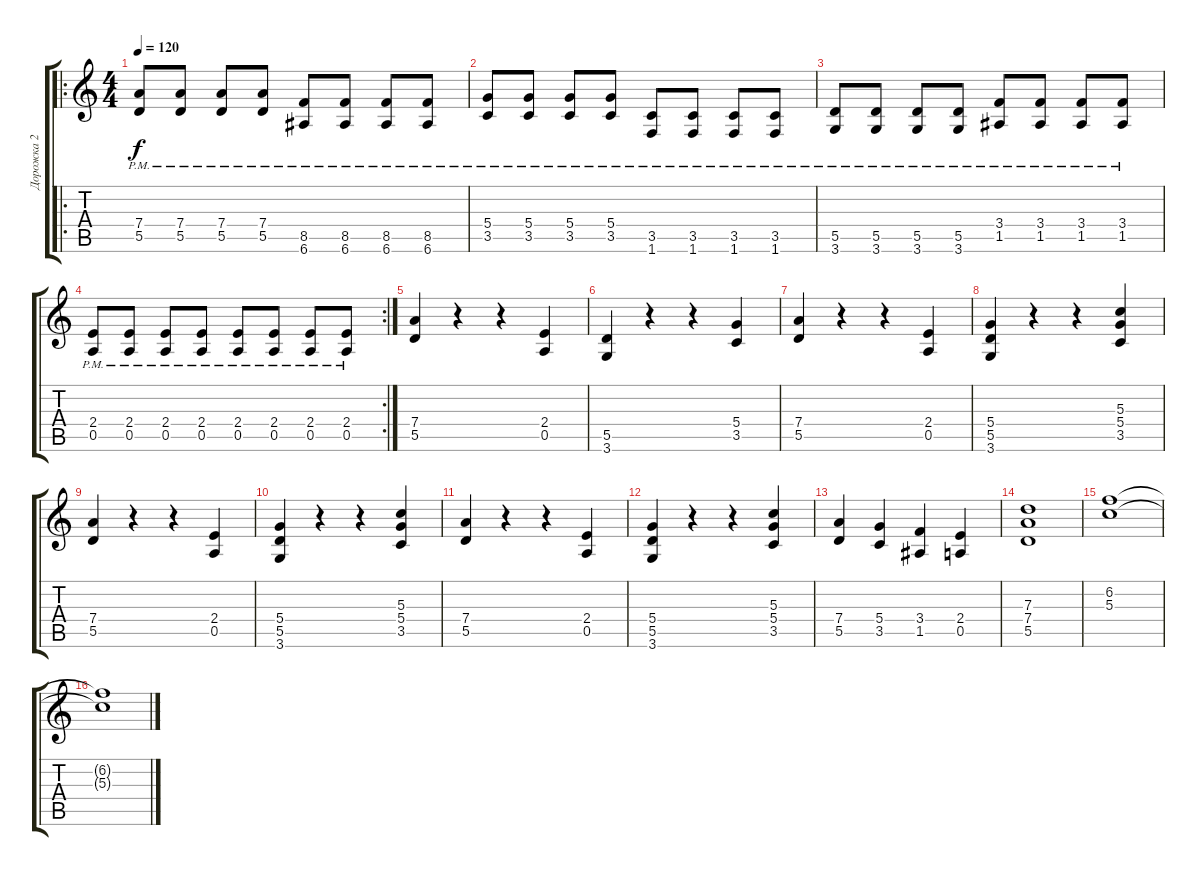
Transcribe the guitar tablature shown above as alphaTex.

\track ("Дорожка 2" "Дорожка 2") {instrument distortionguitar}
\staff {score tabs}
\tuning (E4 B3 G3 D3 A2 E2) {hide}
\ro
\ts (4 4)
\tempo 120
\clef g2
\ks c
(7.4{pm} 5.5{pm}).8{dy f} (7.4{pm} 5.5{pm}).8 (7.4{pm} 5.5{pm}).8 (7.4{pm} 5.5{pm}).8 (8.5{pm} 6.6{pm}).8 (8.5{pm} 6.6{pm}).8 (8.5{pm} 6.6{pm}).8 (8.5{pm} 6.6{pm}).8 |
(5.4{pm} 3.5{pm}).8 (5.4{pm} 3.5{pm}).8 (5.4{pm} 3.5{pm}).8 (5.4{pm} 3.5{pm}).8 (3.5{pm} 1.6{pm}).8 (3.5{pm} 1.6{pm}).8 (3.5{pm} 1.6{pm}).8 (3.5{pm} 1.6{pm}).8 |
(5.5{pm} 3.6{pm}).8 (5.5{pm} 3.6{pm}).8 (5.5{pm} 3.6{pm}).8 (5.5{pm} 3.6{pm}).8 (3.4{pm} 1.5{pm}).8 (3.4{pm} 1.5{pm}).8 (3.4{pm} 1.5{pm}).8 (3.4{pm} 1.5{pm}).8 |
\rc 2
(2.4{pm} 0.5{pm}).8 (2.4{pm} 0.5{pm}).8 (2.4{pm} 0.5{pm}).8 (2.4{pm} 0.5{pm}).8 (2.4{pm} 0.5{pm}).8 (2.4{pm} 0.5{pm}).8 (2.4{pm} 0.5{pm}).8 (2.4{pm} 0.5{pm}).8 |
(7.4 5.5).4 r.4 r.4 (2.4 0.5).4 |
(5.5 3.6).4 r.4 r.4 (5.4 3.5).4 |
(7.4 5.5).4 r.4 r.4 (2.4 0.5).4 |
(5.4 5.5 3.6).4 r.4 r.4 (5.3 5.4 3.5).4 |
(7.4 5.5).4 r.4 r.4 (2.4 0.5).4 |
(5.4 5.5 3.6).4 r.4 r.4 (5.3 5.4 3.5).4 |
(7.4 5.5).4 r.4 r.4 (2.4 0.5).4 |
(5.4 5.5 3.6).4 r.4 r.4 (5.3 5.4 3.5).4 |
(7.4 5.5).4 (5.4 3.5).4 (3.4 1.5).4 (2.4 0.5).4 |
(7.3 7.4 5.5).1 |
(6.2 5.3).1 |
(6.2{t} 5.3{t}).1
